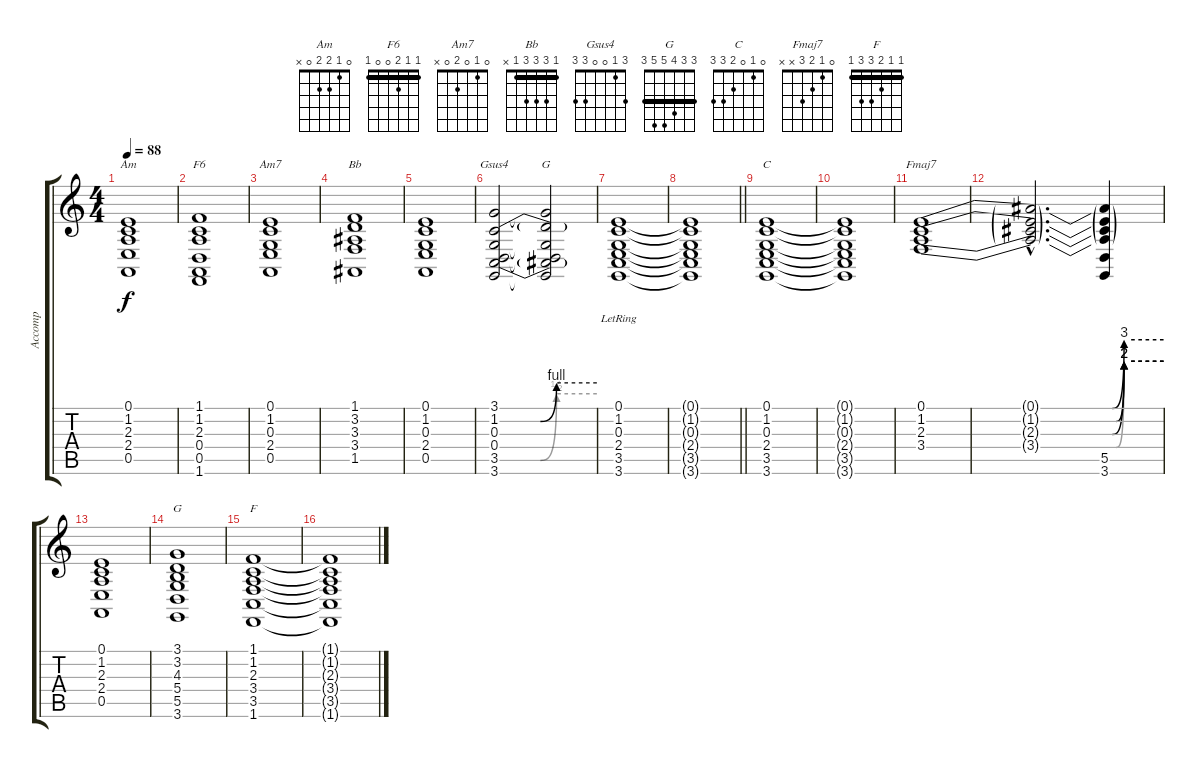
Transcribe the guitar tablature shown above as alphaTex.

\track ("Accomp" "Accomp") {instrument stringensemble1}
\staff {score tabs}
\tuning (E4 B3 G3 D3 A2 E2) {hide}
\chord ("Am" 0 1 2 2 0 x)
\chord ("F6" 1 1 2 0 0 1) {barre 1}
\chord ("Am7" 0 1 0 2 0 x)
\chord ("Bb" 1 3 3 3 1 x) {barre 1}
\chord ("Gsus4" 3 1 0 0 3 3)
\chord ("G" 3 3 0 0 2 3) {barre 3}
\chord ("C" 0 1 0 2 3 3)
\chord ("Fmaj7" 0 1 2 3 x x)
\chord ("G" 3 3 4 5 5 3) {barre 3}
\chord ("F" 1 1 2 3 3 1) {barre 1}
\ts (4 4)
\tempo 88
\clef g2
\ks c
(0.1 1.2 2.3 2.4 0.5).1{ch "Am" dy f} |
(1.1 1.2 2.3 0.4 0.5 1.6).1{ch "F6"} |
(0.1 1.2 0.3 2.4 0.5).1{ch "Am7"} |
(1.1 3.2 3.3 3.4 1.5).1{ch "Bb"} |
(0.1 1.2 0.3 2.4 0.5).1 |
(3.1 1.2{be (custom 0 0 25 0 35 4 60 4)} 0.3 0.4 3.5{be (custom 0 0 25 0 35 2 60 2)} 3.6).2{ch "Gsus4"} (3.1{t} 1.2{t} 0.3{t} 0.4{t} 3.5{t} 3.6{t}).2{ch "G"} |
(0.1{lr} 1.2{lr} 0.3{lr} 2.4{lr} 3.5{lr} 3.6{lr}).1 |
\barLineRight lightlight
(0.1{t} 1.2{t} 0.3{t} 2.4{t} 3.5{t} 3.6{t}).1 |
(0.1 1.2 0.3 2.4 3.5 3.6).1{ch "C"} |
(0.1{t} 1.2{t} 0.3{t} 2.4{t} 3.5{t} 3.6{t}).1 |
(0.1{be (custom 0 0 47 0 50 12 60 12)} 1.2{be (custom 0 0 48 0 50 8 60 8)} 2.3{be (custom 0 0 47 0 50 8 60 8)} 3.4{be (custom 0 0 48 0 50 8 60 8)}).1{ch "Fmaj7"} |
(0.1{hac t} 1.2{hac t} 2.3{hac t} 3.4{hac t}).2{d} (0.1{t} 1.2{t} 2.3{t} 3.4{t} 5.5 3.6).4 |
(0.1 1.2 2.3 2.4 0.5).1 |
(3.1 3.2 4.3 5.4 5.5 3.6).1{ch "G"} |
(1.1 1.2 2.3 3.4 3.5 1.6).1{ch "F"} |
(1.1{t} 1.2{t} 2.3{t} 3.4{t} 3.5{t} 1.6{t}).1
